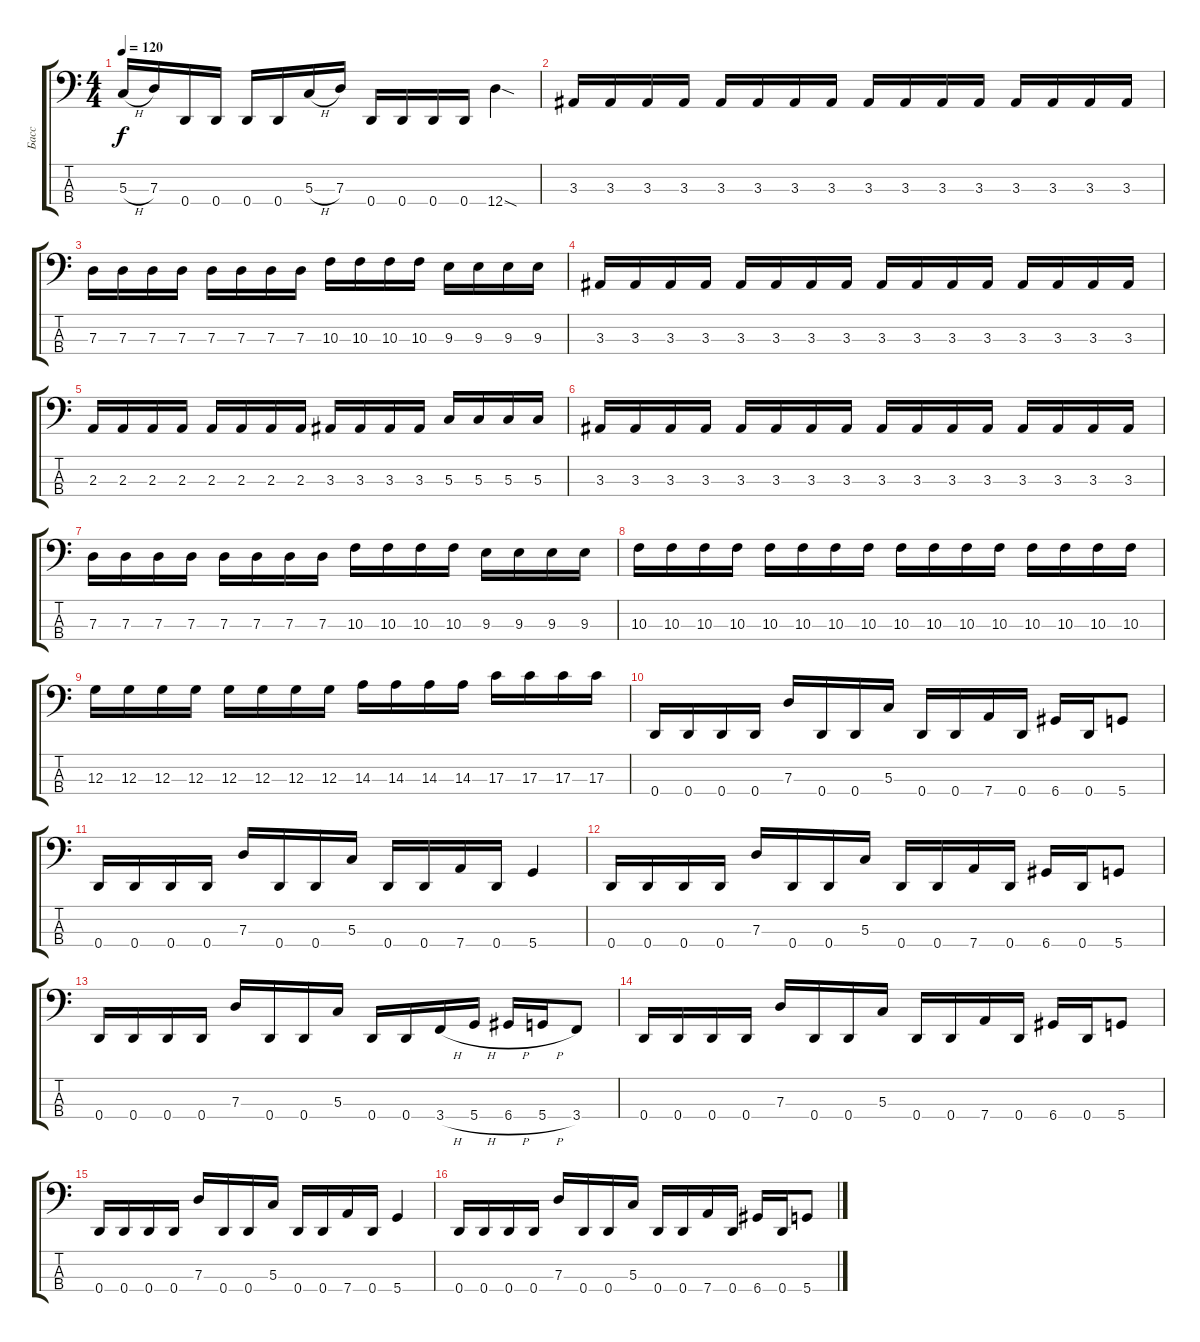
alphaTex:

\track ("Басс" "Басс") {instrument electricbassfinger}
\staff {score tabs}
\tuning (F2 C2 G1 D1) {hide}
\ts (4 4)
\tempo 120
\clef f4
\ks c
5.3{h}.16{dy f} 7.3.16 0.4.16 0.4.16 0.4.16 0.4.16 5.3{h}.16 7.3.16 0.4.16 0.4.16 0.4.16 0.4.16 12.4{sod}.4 |
3.3.16 3.3.16 3.3.16 3.3.16 3.3.16 3.3.16 3.3.16 3.3.16 3.3.16 3.3.16 3.3.16 3.3.16 3.3.16 3.3.16 3.3.16 3.3.16 |
7.3.16 7.3.16 7.3.16 7.3.16 7.3.16 7.3.16 7.3.16 7.3.16 10.3.16 10.3.16 10.3.16 10.3.16 9.3.16 9.3.16 9.3.16 9.3.16 |
3.3.16 3.3.16 3.3.16 3.3.16 3.3.16 3.3.16 3.3.16 3.3.16 3.3.16 3.3.16 3.3.16 3.3.16 3.3.16 3.3.16 3.3.16 3.3.16 |
2.3.16 2.3.16 2.3.16 2.3.16 2.3.16 2.3.16 2.3.16 2.3.16 3.3.16 3.3.16 3.3.16 3.3.16 5.3.16 5.3.16 5.3.16 5.3.16 |
3.3.16 3.3.16 3.3.16 3.3.16 3.3.16 3.3.16 3.3.16 3.3.16 3.3.16 3.3.16 3.3.16 3.3.16 3.3.16 3.3.16 3.3.16 3.3.16 |
7.3.16 7.3.16 7.3.16 7.3.16 7.3.16 7.3.16 7.3.16 7.3.16 10.3.16 10.3.16 10.3.16 10.3.16 9.3.16 9.3.16 9.3.16 9.3.16 |
10.3.16 10.3.16 10.3.16 10.3.16 10.3.16 10.3.16 10.3.16 10.3.16 10.3.16 10.3.16 10.3.16 10.3.16 10.3.16 10.3.16 10.3.16 10.3.16 |
12.3.16 12.3.16 12.3.16 12.3.16 12.3.16 12.3.16 12.3.16 12.3.16 14.3.16 14.3.16 14.3.16 14.3.16 17.3.16 17.3.16 17.3.16 17.3.16 |
0.4.16 0.4.16 0.4.16 0.4.16 7.3.16 0.4.16 0.4.16 5.3.16 0.4.16 0.4.16 7.4.16 0.4.16 6.4.16 0.4.16 5.4.8 |
0.4.16 0.4.16 0.4.16 0.4.16 7.3.16 0.4.16 0.4.16 5.3.16 0.4.16 0.4.16 7.4.16 0.4.16 5.4.4 |
0.4.16 0.4.16 0.4.16 0.4.16 7.3.16 0.4.16 0.4.16 5.3.16 0.4.16 0.4.16 7.4.16 0.4.16 6.4.16 0.4.16 5.4.8 |
0.4.16 0.4.16 0.4.16 0.4.16 7.3.16 0.4.16 0.4.16 5.3.16 0.4.16 0.4.16 3.4{h}.16 5.4{h}.16 6.4{h}.16 5.4{h}.16 3.4.8 |
0.4.16 0.4.16 0.4.16 0.4.16 7.3.16 0.4.16 0.4.16 5.3.16 0.4.16 0.4.16 7.4.16 0.4.16 6.4.16 0.4.16 5.4.8 |
0.4.16 0.4.16 0.4.16 0.4.16 7.3.16 0.4.16 0.4.16 5.3.16 0.4.16 0.4.16 7.4.16 0.4.16 5.4.4 |
0.4.16 0.4.16 0.4.16 0.4.16 7.3.16 0.4.16 0.4.16 5.3.16 0.4.16 0.4.16 7.4.16 0.4.16 6.4.16 0.4.16 5.4.8
